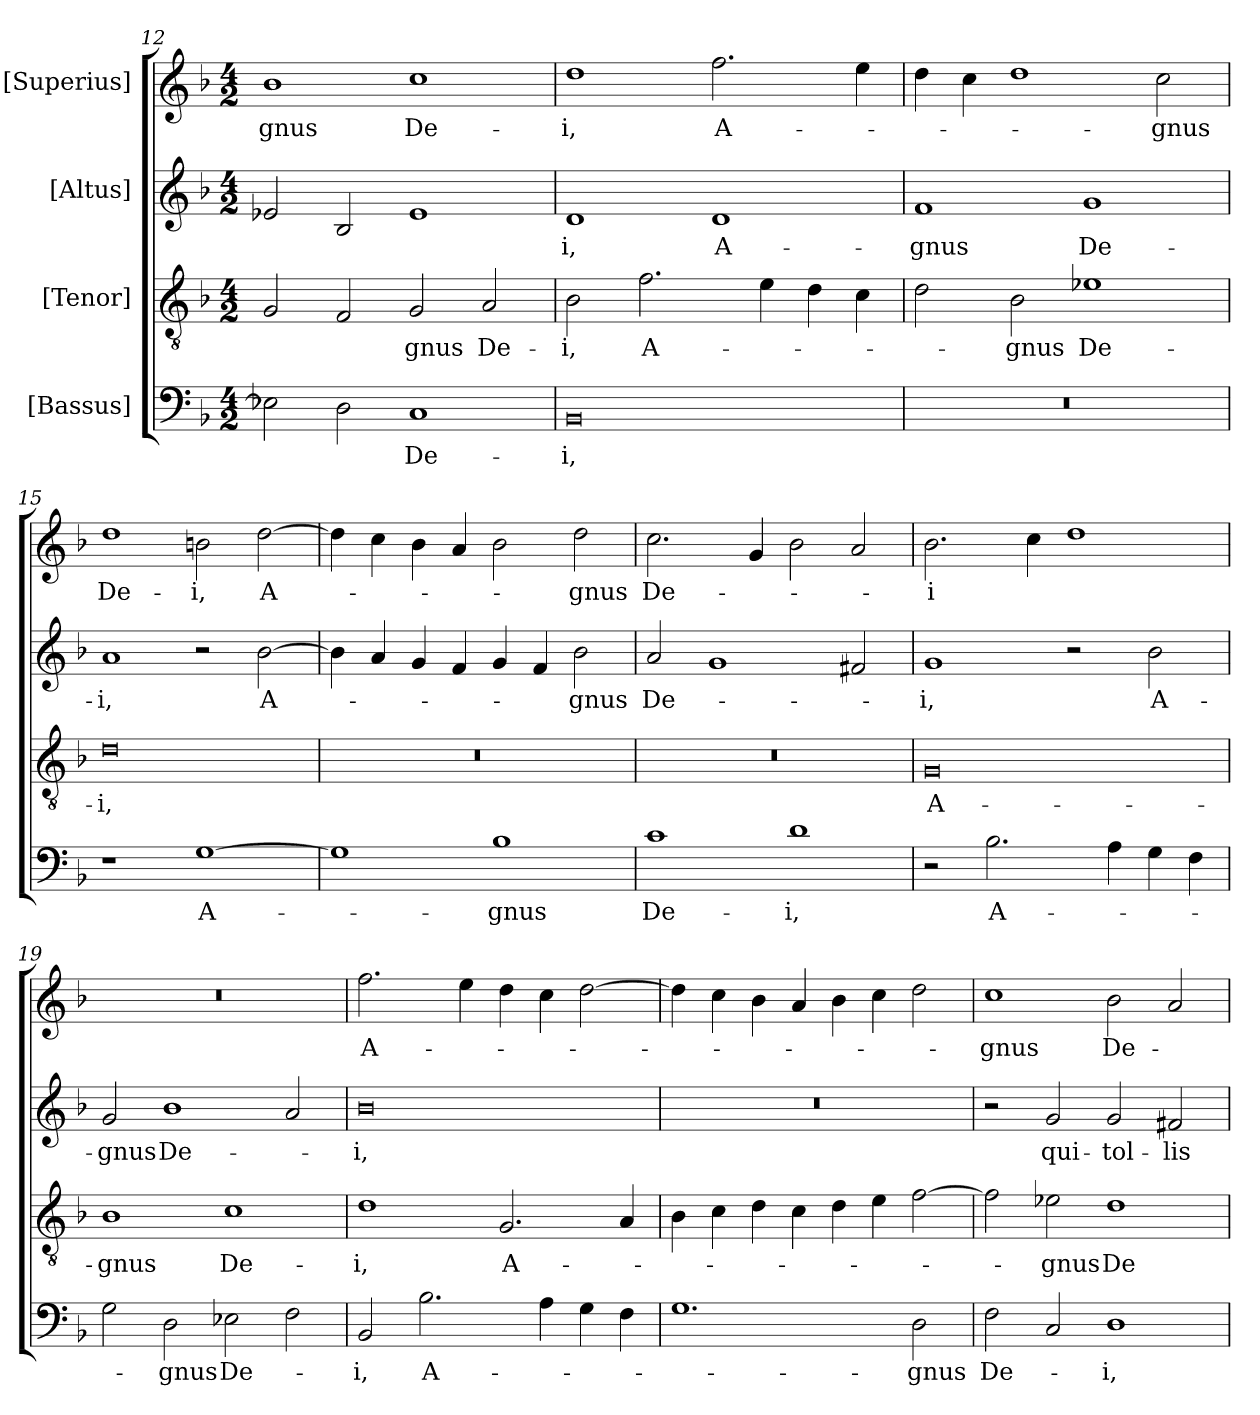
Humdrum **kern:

**kern	**text	**kern	**text	**kern	**text	**kern	**text
*part4	*part4	*part3	*part3	*part2	*part2	*part1	*part1
*staff4	*staff4	*staff3	*staff3	*staff2	*staff2	*staff1	*staff1
*I"[Bassus]	*	*I"[Tenor]	*	*I"[Altus]	*	*I"[Superius]	*
*clefF4	*	*clefGv2	*	*clefG2	*	*clefG2	*
*k[b-]	*	*k[b-]	*	*k[b-]	*	*k[b-]	*
*M4/2	*	*M4/2	*	*M4/2	*	*M4/2	*
=12	=12	=12	=12	=12	=12	=12	=12
2E-X\]	.	2G/	.	2e-X/	.	1b-\	-gnus
2D\	.	2F/	.	2B-/	.	.	.
1C/	De-	2G/	-gnus	1e-/	.	1cc\	De-
.	.	2A/	De-	.	.	.	.
=13	=13	=13	=13	=13	=13	=13	=13
0BB-/	-i,	2B-\	-i,	1d/	-i,	1dd\	-i,
.	.	2.f\	A-	.	.	.	.
.	.	.	.	1d/	A-	2.ff\	A-
.	.	4e\	.	.	.	.	.
.	.	4d\	.	.	.	.	.
.	.	4c\	.	.	.	4ee\	.
=14	=14	=14	=14	=14	=14	=14	=14
0r	.	2d\	.	1f/	-gnus	4dd\	.
.	.	.	.	.	.	4cc\	.
.	.	2B-\	-gnus	.	.	1dd\	.
.	.	1e-X\	De-	1g/	De-	.	.
.	.	.	.	.	.	2cc\	-gnus
=15	=15	=15	=15	=15	=15	=15	=15
1r	.	0d\	-i,	1a/	-i,	1dd\	De-
[1G\	A-	.	.	2r	.	2bn\	-i,
.	.	.	.	[2b-\	A-	[2dd\	A-
=16	=16	=16	=16	=16	=16	=16	=16
1G\]	.	0r	.	4b-\]	.	4dd\]	.
.	.	.	.	4a/	.	4cc\	.
.	.	.	.	4g/	.	4b-\	.
.	.	.	.	4f/	.	4a/	.
1B-\	-gnus	.	.	4g/	.	2b-\	.
.	.	.	.	4f/	.	.	.
.	.	.	.	2b-\	-gnus	2dd\	-gnus
=17	=17	=17	=17	=17	=17	=17	=17
1c\	De-	0r	.	2a/	De-	2.cc\	De-
.	.	.	.	1g/	.	.	.
.	.	.	.	.	.	4g/	.
1d\	-i,	.	.	.	.	2b-\	.
.	.	.	.	2f#X/	.	2a/	.
=18	=18	=18	=18	=18	=18	=18	=18
2r	.	0G/	A-	1g/	-i,	2.b-\	-i
2.B-\	A-	.	.	.	.	.	.
.	.	.	.	.	.	4cc\	.
.	.	.	.	2r	.	1dd\	.
4A\	.	.	.	.	.	.	.
4G\	.	.	.	2b-\	A-	.	.
4F\	.	.	.	.	.	.	.
=19	=19	=19	=19	=19	=19	=19	=19
2G\	.	1B-\	-gnus	2g/	-gnus	0r	.
2D\	-gnus	.	.	1b-\	De-	.	.
2E-X\	De-	1c\	De-	.	.	.	.
2F\	.	.	.	2a/	.	.	.
=20	=20	=20	=20	=20	=20	=20	=20
2BB-/	-i,	1d\	-i,	0b-\	-i,	2.ff\	A-
2.B-\	A-	.	.	.	.	.	.
.	.	.	.	.	.	4ee\	.
.	.	2.G/	A-	.	.	4dd\	.
4A\	.	.	.	.	.	4cc\	.
4G\	.	.	.	.	.	[2dd\	.
4F\	.	4A/	.	.	.	.	.
=21	=21	=21	=21	=21	=21	=21	=21
1.G\	.	4B-\	.	0r	.	4dd\]	.
.	.	4c\	.	.	.	4cc\	.
.	.	4d\	.	.	.	4b-\	.
.	.	4c\	.	.	.	4a/	.
.	.	4d\	.	.	.	4b-\	.
.	.	4e\	.	.	.	4cc\	.
2D\	-gnus	[2f\	.	.	.	2dd\	.
=22	=22	=22	=22	=22	=22	=22	=22
2F\	De-	2f\]	.	2r	.	1cc\	-gnus
2C/	.	2e-X\	-gnus	2g/	qui-	.	.
1D\	-i,	1d\	De-	2g/	tol-	2b-\	De-
.	.	.	.	2f#X/	-lis	2a/	.
=	=	=	=	=	=	=	=
*-	*-	*-	*-	*-	*-	*-	*-
